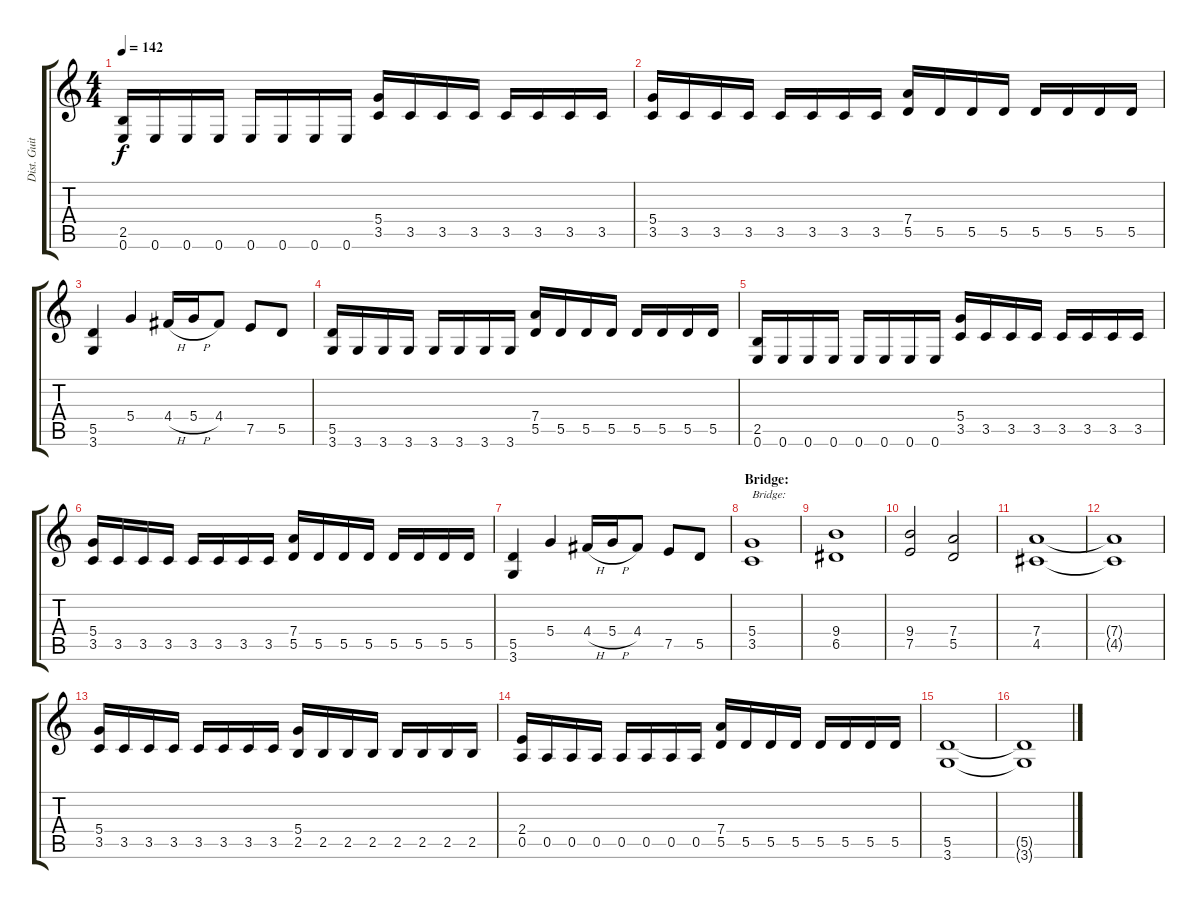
\track ("Dist. Guitar 2" "Dist. Guit") {instrument distortionguitar}
\staff {score tabs}
\tuning (E4 B3 G3 D3 A2 E2) {hide}
\ts (4 4)
\tempo 142
\clef g2
\ks c
(2.5 0.6).16{dy f} 0.6.16 0.6.16 0.6.16 0.6.16 0.6.16 0.6.16 0.6.16 (5.4 3.5).16 3.5.16 3.5.16 3.5.16 3.5.16 3.5.16 3.5.16 3.5.16 |
(5.4 3.5).16 3.5.16 3.5.16 3.5.16 3.5.16 3.5.16 3.5.16 3.5.16 (7.4 5.5).16 5.5.16 5.5.16 5.5.16 5.5.16 5.5.16 5.5.16 5.5.16 |
(5.5 3.6).4 5.4.4 4.4{h}.16 5.4{h}.16 4.4.8 7.5.8 5.5.8 |
(5.5 3.6).16 3.6.16 3.6.16 3.6.16 3.6.16 3.6.16 3.6.16 3.6.16 (7.4 5.5).16 5.5.16 5.5.16 5.5.16 5.5.16 5.5.16 5.5.16 5.5.16 |
(2.5 0.6).16 0.6.16 0.6.16 0.6.16 0.6.16 0.6.16 0.6.16 0.6.16 (5.4 3.5).16 3.5.16 3.5.16 3.5.16 3.5.16 3.5.16 3.5.16 3.5.16 |
(5.4 3.5).16 3.5.16 3.5.16 3.5.16 3.5.16 3.5.16 3.5.16 3.5.16 (7.4 5.5).16 5.5.16 5.5.16 5.5.16 5.5.16 5.5.16 5.5.16 5.5.16 |
(5.5 3.6).4 5.4.4 4.4{h}.16 5.4{h}.16 4.4.8 7.5.8 5.5.8 |
\section ("" "Bridge:")
(5.4 3.5).1{txt "Bridge:"} |
(9.4 6.5).1 |
(9.4 7.5).2 (7.4 5.5).2 |
(7.4 4.5).1 |
(7.4{t} 4.5{t}).1 |
(5.4 3.5).16 3.5.16 3.5.16 3.5.16 3.5.16 3.5.16 3.5.16 3.5.16 (5.4 2.5).16 2.5.16 2.5.16 2.5.16 2.5.16 2.5.16 2.5.16 2.5.16 |
(2.4 0.5).16 0.5.16 0.5.16 0.5.16 0.5.16 0.5.16 0.5.16 0.5.16 (7.4 5.5).16 5.5.16 5.5.16 5.5.16 5.5.16 5.5.16 5.5.16 5.5.16 |
(5.5 3.6).1 |
(5.5{t} 3.6{t}).1
